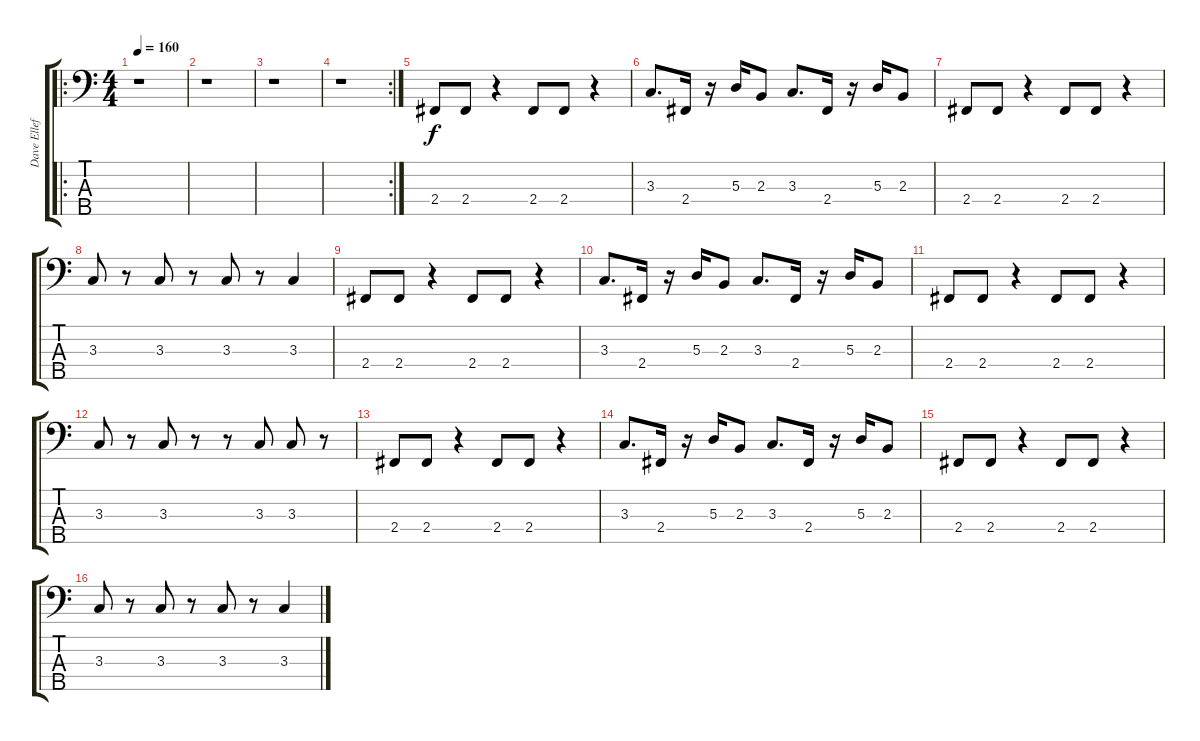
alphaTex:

\track ("Dave Ellefson" "Dave Ellef") {instrument electricbasspick}
\staff {score tabs}
\tuning (G2 D2 A1 E1 B0) {hide}
\ro
\ts (4 4)
\tempo 160
\clef f4
\ks c
r.1{dy f instrument electricbasspick} |
r.1 |
r.1 |
\rc 2
r.1 |
2.4.8 2.4.8 r.4 2.4.8 2.4.8 r.4 |
3.3.8{d} 2.4.16 r.16 5.3.16 2.3.8 3.3.8{d} 2.4.16 r.16 5.3.16 2.3.8 |
2.4.8 2.4.8 r.4 2.4.8 2.4.8 r.4 |
3.3.8 r.8 3.3.8 r.8 3.3.8 r.8 3.3.4 |
2.4.8 2.4.8 r.4 2.4.8 2.4.8 r.4 |
3.3.8{d} 2.4.16 r.16 5.3.16 2.3.8 3.3.8{d} 2.4.16 r.16 5.3.16 2.3.8 |
2.4.8 2.4.8 r.4 2.4.8 2.4.8 r.4 |
3.3.8 r.8 3.3.8 r.8 r.8 3.3.8 3.3.8 r.8 |
2.4.8 2.4.8 r.4 2.4.8 2.4.8 r.4 |
3.3.8{d} 2.4.16 r.16 5.3.16 2.3.8 3.3.8{d} 2.4.16 r.16 5.3.16 2.3.8 |
2.4.8 2.4.8 r.4 2.4.8 2.4.8 r.4 |
3.3.8 r.8 3.3.8 r.8 3.3.8 r.8 3.3.4
